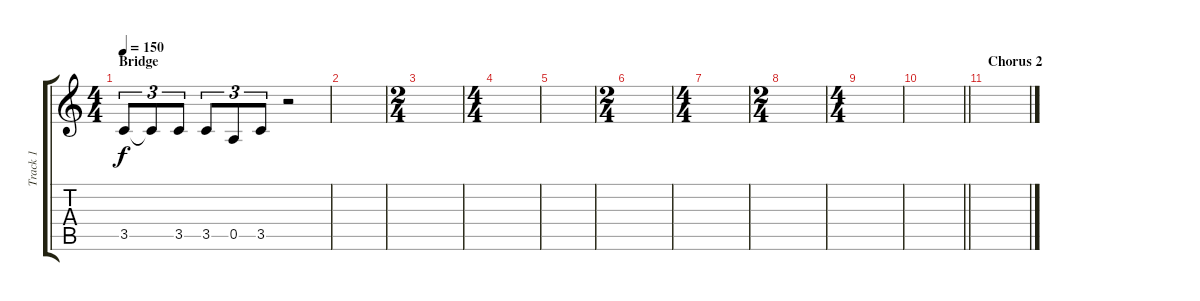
\track ("Track 1" "Track 1") {instrument banjo}
\staff {score tabs}
\tuning (E4 B3 G3 D3 A2 E2) {hide}
\displaytranspose 12
\ts (4 4)
\section ("" "Bridge")
\tempo 150
\clef g2
\ks c
3.5.8{tu (3 2) dy f} 3.5{t}.8{tu (3 2)} 3.5.8{tu (3 2)} 3.5.8{tu (3 2)} 0.5.8{tu (3 2)} 3.5.8{tu (3 2)} r.2 |
|
\ts (2 4)
|
\ts (4 4)
|
|
\ts (2 4)
|
\ts (4 4)
|
\ts (2 4)
|
\ts (4 4)
|
\barLineRight lightlight
|
\section ("" "Chorus 2")
